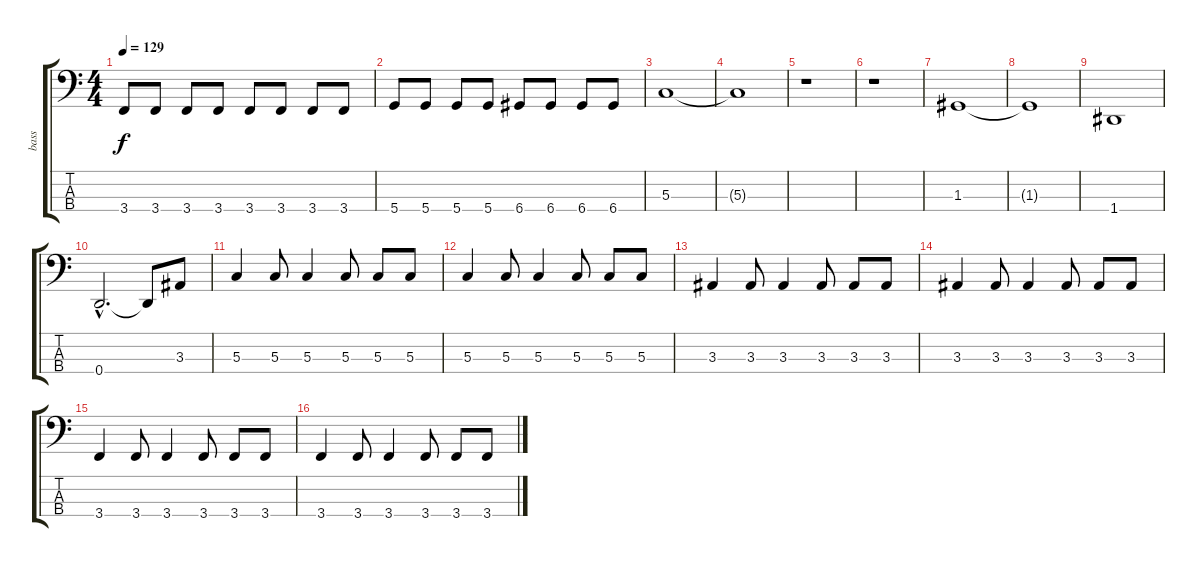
\track ("bass" "bass") {instrument slapbass1}
\staff {score tabs}
\tuning (F2 C2 G1 D1) {hide}
\ts (4 4)
\tempo 129
\clef f4
\ks c
3.4.8{dy f} 3.4.8 3.4.8 3.4.8 3.4.8 3.4.8 3.4.8 3.4.8 |
5.4.8 5.4.8 5.4.8 5.4.8 6.4.8 6.4.8 6.4.8 6.4.8 |
5.3.1 |
5.3{t}.1 |
r.1 |
r.1 |
1.3.1 |
1.3{t}.1 |
1.4.1 |
0.4{hac}.2{d} 0.4{t}.8 3.3.8 |
5.3.4 5.3.8 5.3.4 5.3.8 5.3.8 5.3.8 |
5.3.4 5.3.8 5.3.4 5.3.8 5.3.8 5.3.8 |
3.3.4 3.3.8 3.3.4 3.3.8 3.3.8 3.3.8 |
3.3.4 3.3.8 3.3.4 3.3.8 3.3.8 3.3.8 |
3.4.4 3.4.8 3.4.4 3.4.8 3.4.8 3.4.8 |
3.4.4 3.4.8 3.4.4 3.4.8 3.4.8 3.4.8
